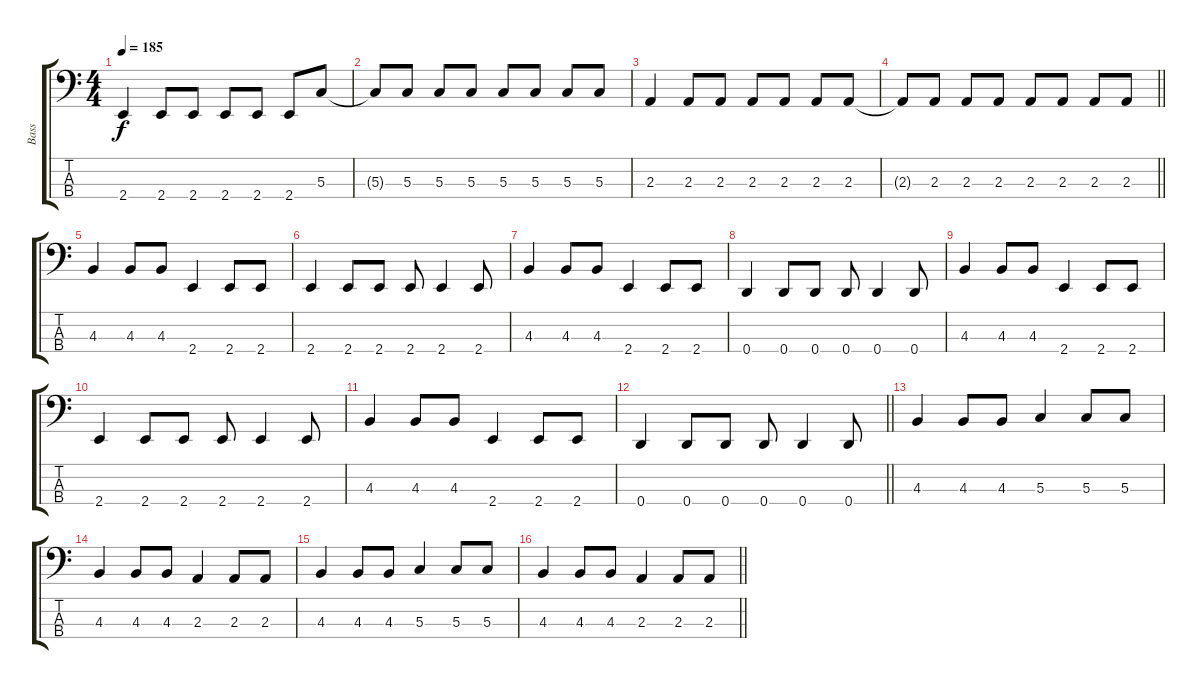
\track ("Bass" "Bass") {instrument electricbasspick}
\staff {score tabs}
\tuning (F2 C2 G1 D1) {hide}
\ts (4 4)
\tempo 185
\clef f4
\ks c
2.4.4{dy f} 2.4.8 2.4.8 2.4.8 2.4.8 2.4.8 5.3.8 |
5.3{t}.8 5.3.8 5.3.8 5.3.8 5.3.8 5.3.8 5.3.8 5.3.8 |
2.3.4 2.3.8 2.3.8 2.3.8 2.3.8 2.3.8 2.3.8 |
\barLineRight lightlight
2.3{t}.8 2.3.8 2.3.8 2.3.8 2.3.8 2.3.8 2.3.8 2.3.8 |
\section ("" "")
4.3.4 4.3.8 4.3.8 2.4.4 2.4.8 2.4.8 |
2.4.4 2.4.8 2.4.8 2.4.8 2.4.4 2.4.8 |
4.3.4 4.3.8 4.3.8 2.4.4 2.4.8 2.4.8 |
0.4.4 0.4.8 0.4.8 0.4.8 0.4.4 0.4.8 |
4.3.4 4.3.8 4.3.8 2.4.4 2.4.8 2.4.8 |
2.4.4 2.4.8 2.4.8 2.4.8 2.4.4 2.4.8 |
4.3.4 4.3.8 4.3.8 2.4.4 2.4.8 2.4.8 |
\barLineRight lightlight
0.4.4 0.4.8 0.4.8 0.4.8 0.4.4 0.4.8 |
4.3.4 4.3.8 4.3.8 5.3.4 5.3.8 5.3.8 |
4.3.4 4.3.8 4.3.8 2.3.4 2.3.8 2.3.8 |
4.3.4 4.3.8 4.3.8 5.3.4 5.3.8 5.3.8 |
\barLineRight lightlight
4.3.4 4.3.8 4.3.8 2.3.4 2.3.8 2.3.8
